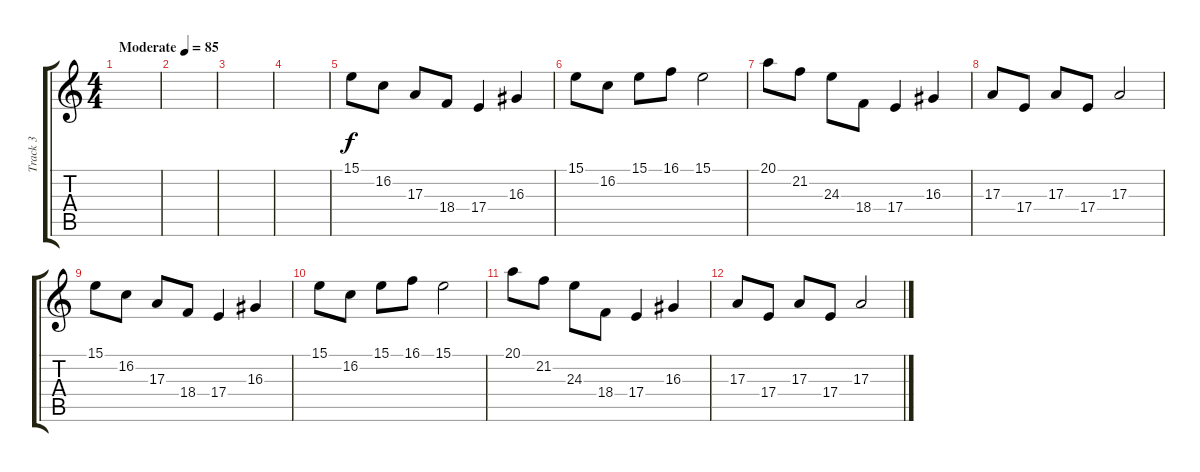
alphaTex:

\track ("Track 3" "Track 3") {instrument violin}
\staff {score tabs}
\tuning (Db4 Ab3 E3 B2 Gb2 B1) {hide}
\ts (4 4)
\tempo (85 "Moderate")
\clef g2
\ks c
|
|
|
|
15.1.8 16.2.8 17.3.8 18.4.8 17.4.4 16.3.4 |
15.1.8 16.2.8 15.1.8 16.1.8 15.1.2 |
20.1.8 21.2.8 24.3.8 18.4.8 17.4.4 16.3.4 |
17.3.8 17.4.8 17.3.8 17.4.8 17.3.2 |
15.1.8{instrument cello} 16.2.8 17.3.8 18.4.8 17.4.4 16.3.4 |
15.1.8 16.2.8 15.1.8 16.1.8 15.1.2 |
20.1.8 21.2.8 24.3.8 18.4.8 17.4.4 16.3.4 |
17.3.8 17.4.8 17.3.8 17.4.8 17.3.2
